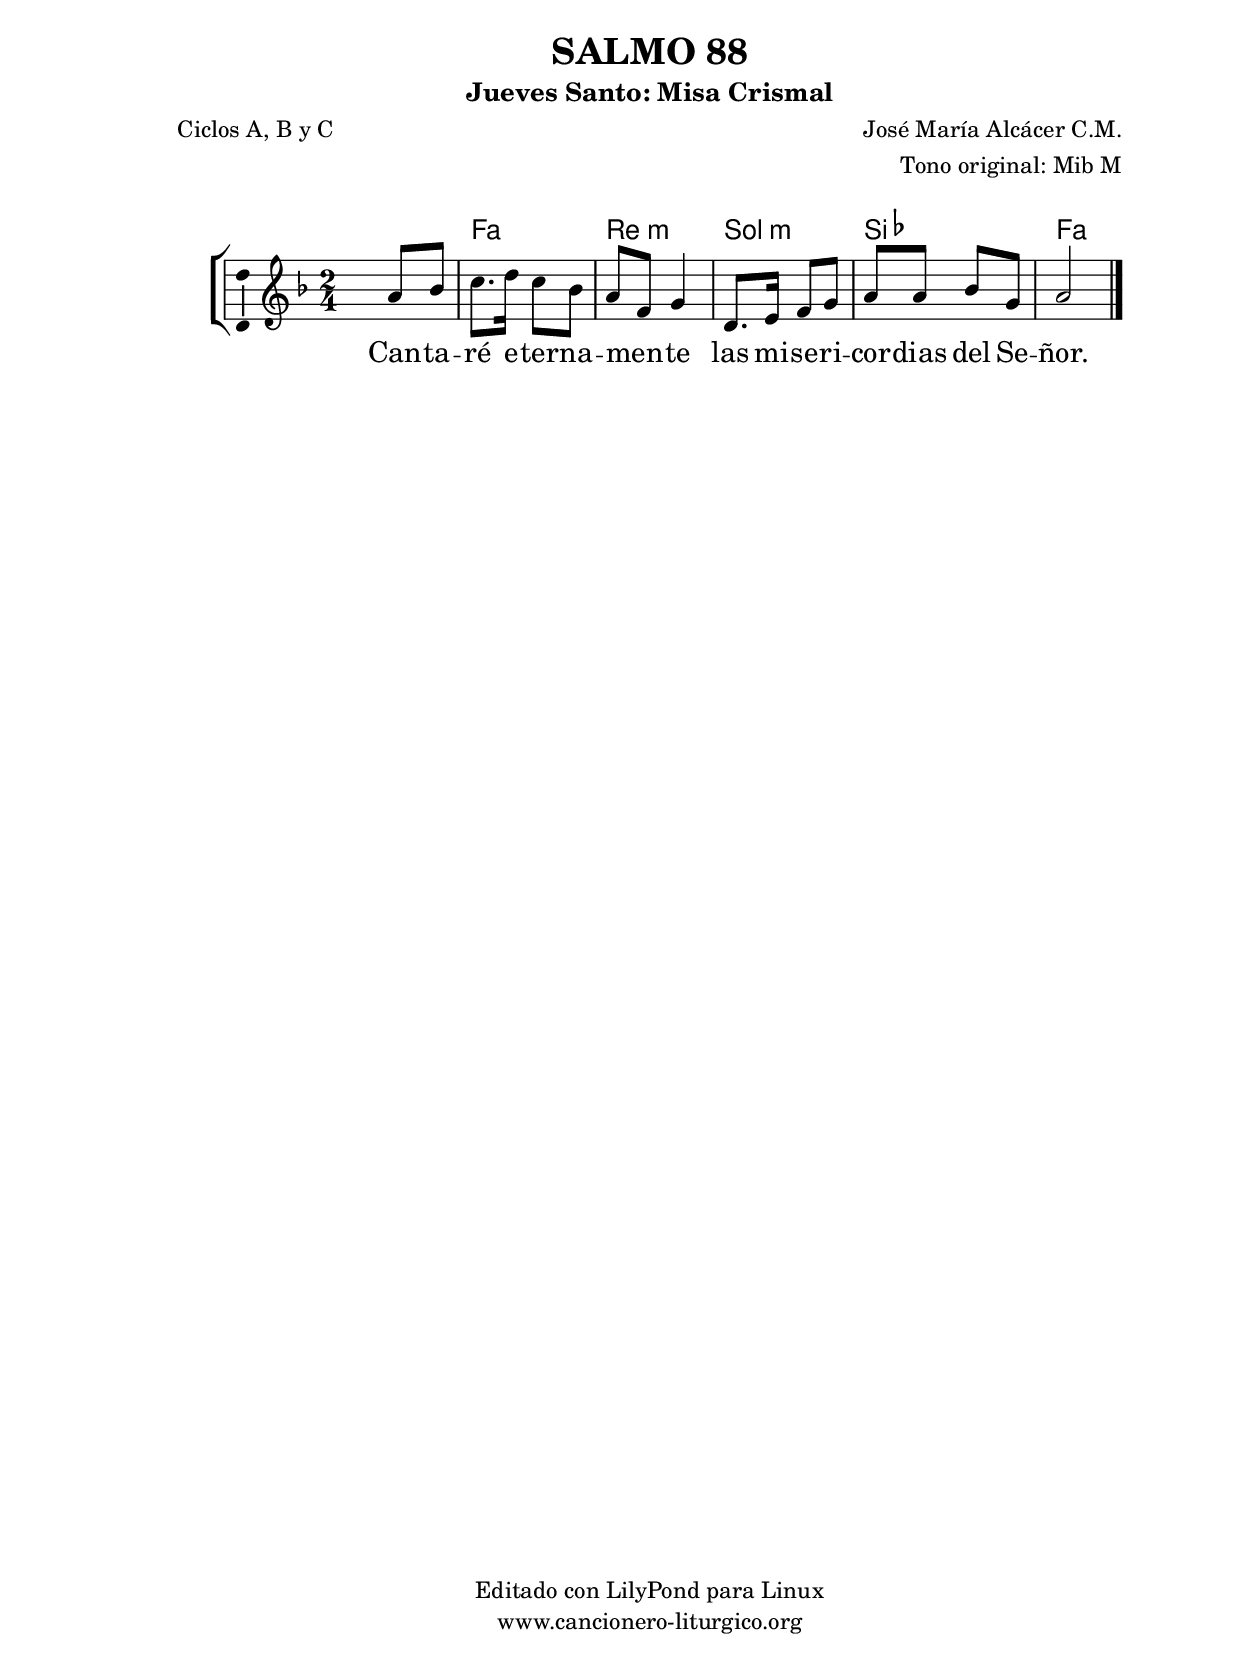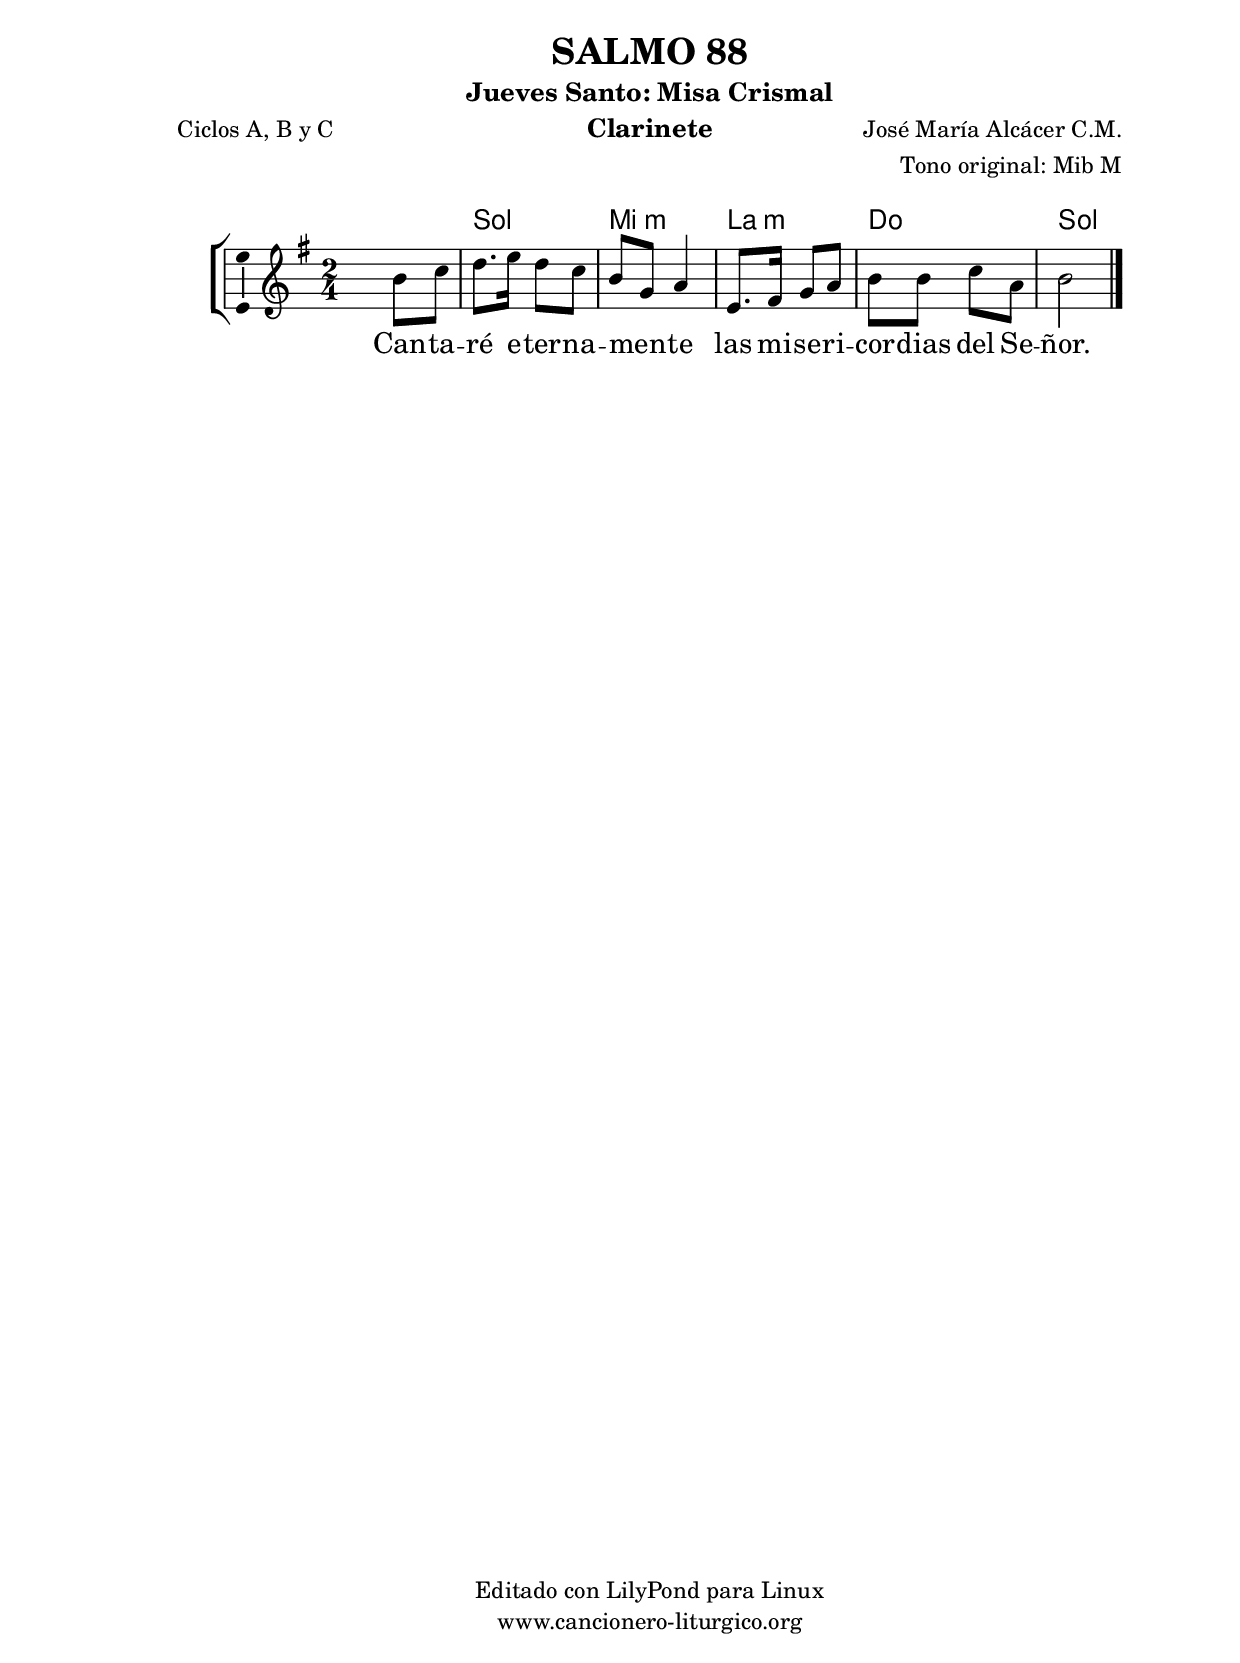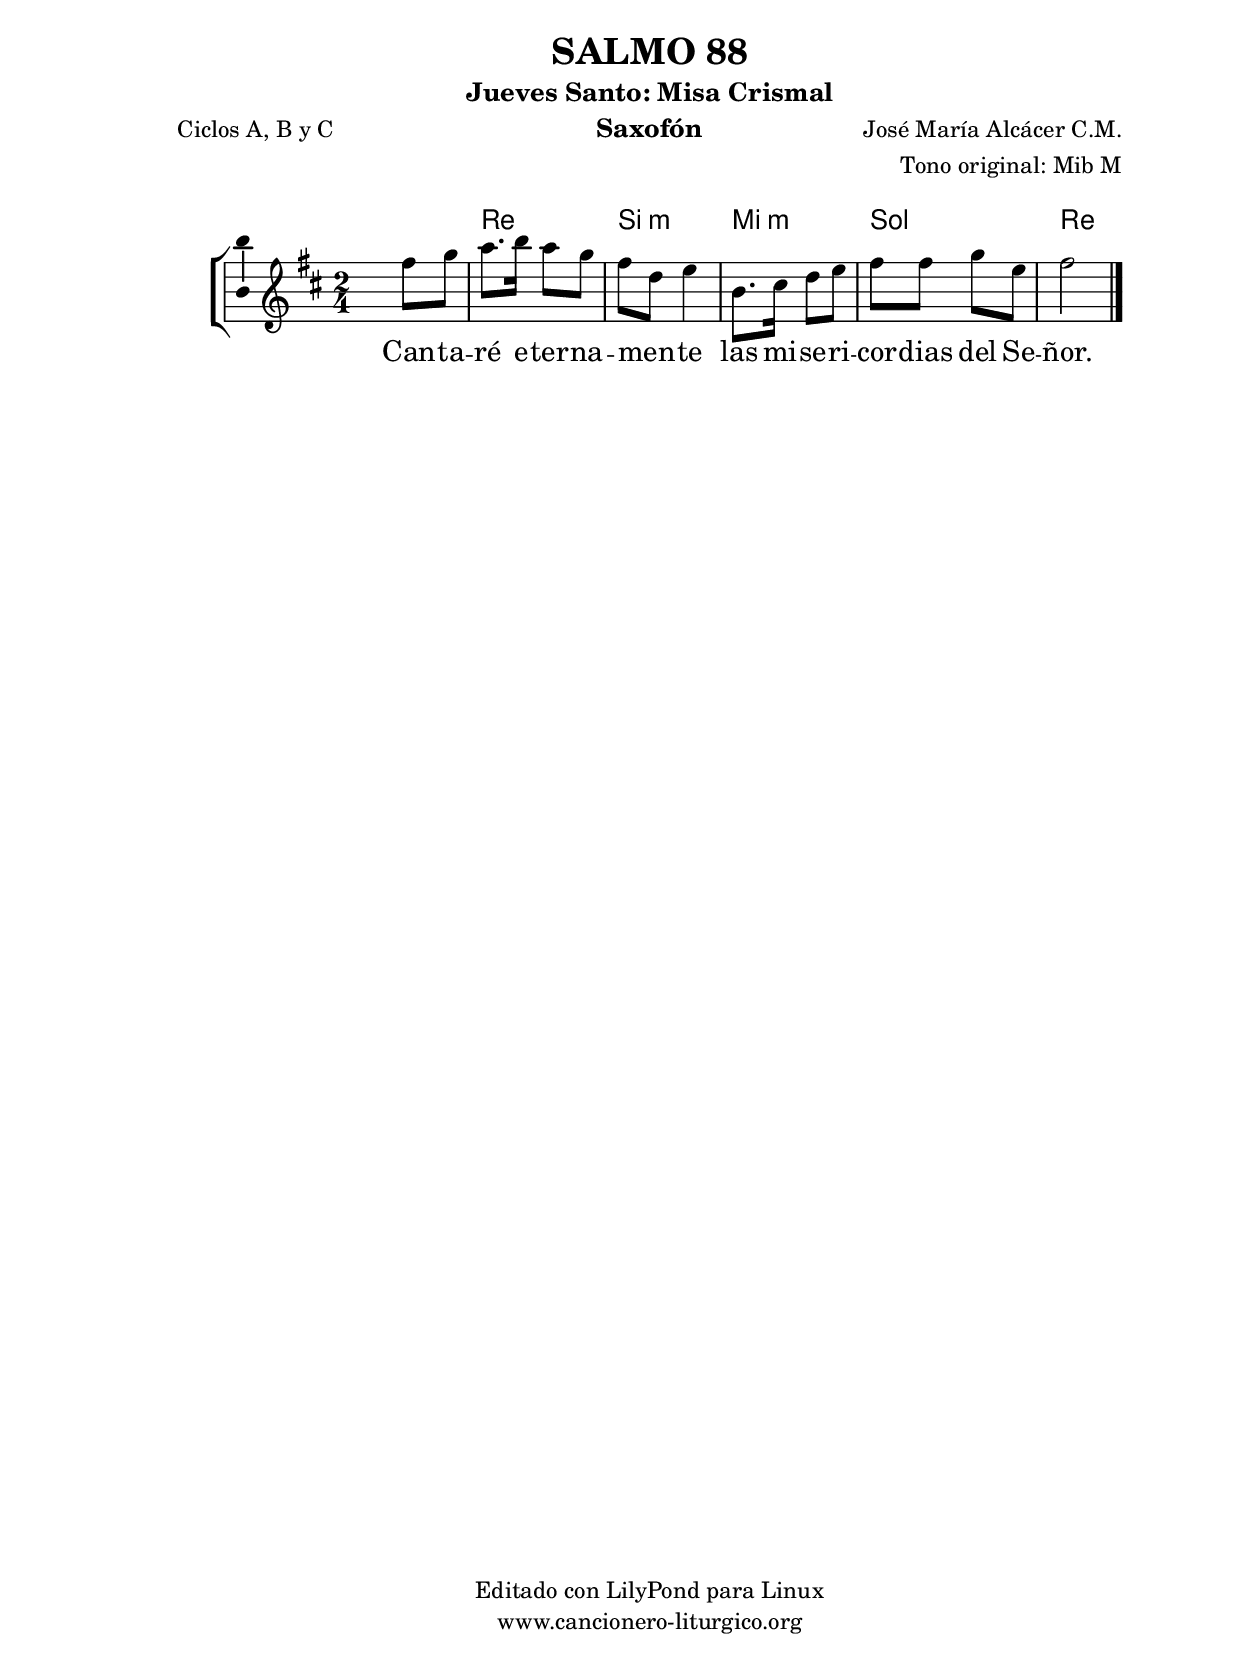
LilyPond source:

%
%para convertir .midi en .wav:
%timidity filename.midi -Ow -o finename.wav
%
%
%Para convertir de .wav a .mp3:
%lame -h -m j filename.wav
%
%
%para escuchar el midi:
%timidity nombrefichero.midi
%


%versión de lilypond para la que se ha escrito esta partitura:
\version "2.16.0"

	%Tamaño papel
	#(set-default-paper-size "a4")
	%Tamaño partitura
	#(set-global-staff-size 20)
	%No responde al pulsar sobre una nota
	#(ly:set-option 'point-and-click #f)

%parámetros del encabezamiento:
\header {
	title = "SALMO 88"
	subtitle = "Jueves Santo: Misa Crismal"
	composer = "José María Alcácer C.M."
	poet = "Ciclos A, B y C"
	meter = ""
	arranger = "Tono original: Mib M"
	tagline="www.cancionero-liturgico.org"
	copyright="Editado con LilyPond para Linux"
	}

%parámetros asociados al papel:
\paper  {
	oddHeaderMarkup = \markup {\fill-line { \on-the-fly #not-first-page \fromproperty #'header:title \on-the-fly #not-first-page \fromproperty #'header:composer }}
	evenHeaderMarkup = \markup {\fill-line { \fromproperty #'header:composer \fromproperty #'header:title }}
	#(set-paper-size "a4")
	print-page-number = ##f
	first-page-number = 1
	print-first-page-number = ##f
%	head-separation = 3.0 \cm
	top-margin = 2.0 \cm
	bottom-margin = 0.5\cm
%%%	bottom-margin = -1.0\cm
	left-margin = 3.0 \cm
	line-width = 16.0 \cm 
	indent = 8\mm
	interscoreline = 2.\mm
	between-system-space = 15\mm
%	para que las partituras no llenen la hoja:
	ragged-bottom = ##t
%	idem para la última hoja:
	ragged-last-bottom = ##f
%	para que las partituras llenen el ancho del papel:
	ragged-last = ##f
	after-title-space = 2.5 \cm
%page-count=1
%system-count=8

	%Flexible Vertical Spacing
%	markup-markup-spacing =
%	#'((basic-distance . 15) (minimum-distance . 15) (padding . 3))
	markup-system-spacing =
	#'((basic-distance . 15) (minimum-distance . 15) (padding . 3))
	system-system-spacing =
	#'((basic-distance . 15) (minimum-distance . 15) (padding . 3))
	score-system-spacing =
	#'((basic-distance . 15) (minimum-distance . 15) (padding . 5))
%	top-system-spacing = % header
%	#'((basic-distance . 8) (minimum-distance . 0) (padding . 3))
%	top-markup-spacing =
%	#'((basic-distance . 20) (minimum-distance . 20) (padding . 3))
	last-bottom-spacing = % footer
	#'((basic-distance . 5) (minimum-distance . 5) (padding . 3))
%	score-markup-spacing =
%	#'((basic-distance . 16) (minimum-distance . 13) (padding . 3))

	}


%parámetros que afectan a toda la partitura:
global =  {
	%clave de sol (G):
	\clef G
	%armadura:
	\transpose ees f
	\key ees \major
	\tempo 4=60
	\set Score.tempoHideNote = ##t
	}


acordes = {
	\italianChords
	\chordmode {
	\transpose ees f
{

s2
ees2 c:m f:m aes ees
	}
	}
}

melodia = 
	\transpose ees f
{
	\relative c''{

\time 2/4
s4 g8 aes
bes8. c16 bes8 aes
g8 ees f4
c8. d16 ees8 f
g8 g aes f
g2

	\bar "|."
	}
	}


texto = \lyricmode {
Can -- ta -- ré e -- ter -- na -- men -- _ te las mi -- se -- ri -- cor -- dias del Se -- ñor.
	}


acordesStaff = \context ChordNames = acordesStaff <<
	\set chordChanges = ##t
	\acordes
	>>


vozStaff = \context Voice = vozStaff
\with {\consists "Ambitus_engraver"}
<<
%	\set Staff.instrumentName = ""
%	\set Staff.shortInstrumentName = ""
%	\set Staff.midiInstrument = #"clarinet"
%	\set Staff.midiInstrument = #"cello"
%	\set Staff.midiInstrument = #"flute"
	\set Staff.midiInstrument = #"electric guitar (jazz)"
%	\set Staff.midiInstrument = #"english horn"
%	\set Staff.midiInstrument = #"violin"
%	\set Staff.midiInstrument = #"glockenspiel"
	\set Staff.midiMinimumVolume = #0.7
	\set Staff.midiMaximumVolume = #0.9
	\global
	\melodia
	>>


textoStaff = \context Lyrics = textoStaff <<
	\lyricsto vozStaff \texto
	>>

\book {
	\score {
		\context ChoirStaff {
			\override StaffGroup.SystemStartBracket #'collapse-height = #1
			\override Score.SystemStartBar #'collapse-height = #1
			<<
			\acordesStaff
			\vozStaff
			\textoStaff
			>>
			}
		\layout {
	    		\context {
				\Lyrics
				\override LyricText #'font-size = #2
				}
	   		 \context {
				\Score
				%fontSize = #3
				\override StaffSymbol #'staff-space = #(magstep +3)
				%\override Beam #'thickness = #0.55
				%\override SpacingSpanner #'spacing-increment = #1.0
				%\override Slur #'height-limit = #1.5
				}
			}
		}
	\score {
		\unfoldRepeats
		\context ChoirStaff {
			<<
			\acordesStaff
			\vozStaff
			>>
			}
		\midi {
	  		\context {
	  			\Score
				tempoWholesPerMinute = #(ly:make-moment 70 4)
				}
			}
		}
	}

%Partitura para clarinete
#(define output-suffix "C")
\book {
	\header{
		instrument = "Clarinete"
		}
	\score {
		\context ChoirStaff {
			\override StaffGroup.SystemStartBracket #'collapse-height = #1
			\override Score.SystemStartBar #'collapse-height = #1
\transpose c d
			<<
			\acordesStaff
			\vozStaff
			\textoStaff
			>>
			}
		\layout {
	    		\context {
				\Lyrics
				\override LyricText #'font-size = #2
				}
	   		 \context {
				\Score
				%fontSize = #3
				\override StaffSymbol #'staff-space = #(magstep +3)
				%\override Beam #'thickness = #0.55
				%\override SpacingSpanner #'spacing-increment = #1.0
				%\override Slur #'height-limit = #1.5
				}
			}
		}
	}

%Partitura para saxofón
#(define output-suffix "S")
\book {
	\header{
		instrument = "Saxofón"
		}
	\score {
		\context ChoirStaff {
			\override StaffGroup.SystemStartBracket #'collapse-height = #1
			\override Score.SystemStartBar #'collapse-height = #1
\transpose c a
			<<
			\acordesStaff
			\vozStaff
			\textoStaff
			>>
			}
		\layout {
	    		\context {
				\Lyrics
				\override LyricText #'font-size = #2
				}
	   		 \context {
				\Score
				%fontSize = #3
				\override StaffSymbol #'staff-space = #(magstep +3)
				%\override Beam #'thickness = #0.55
				%\override SpacingSpanner #'spacing-increment = #1.0
				%\override Slur #'height-limit = #1.5
				}
			}
		}
	}

